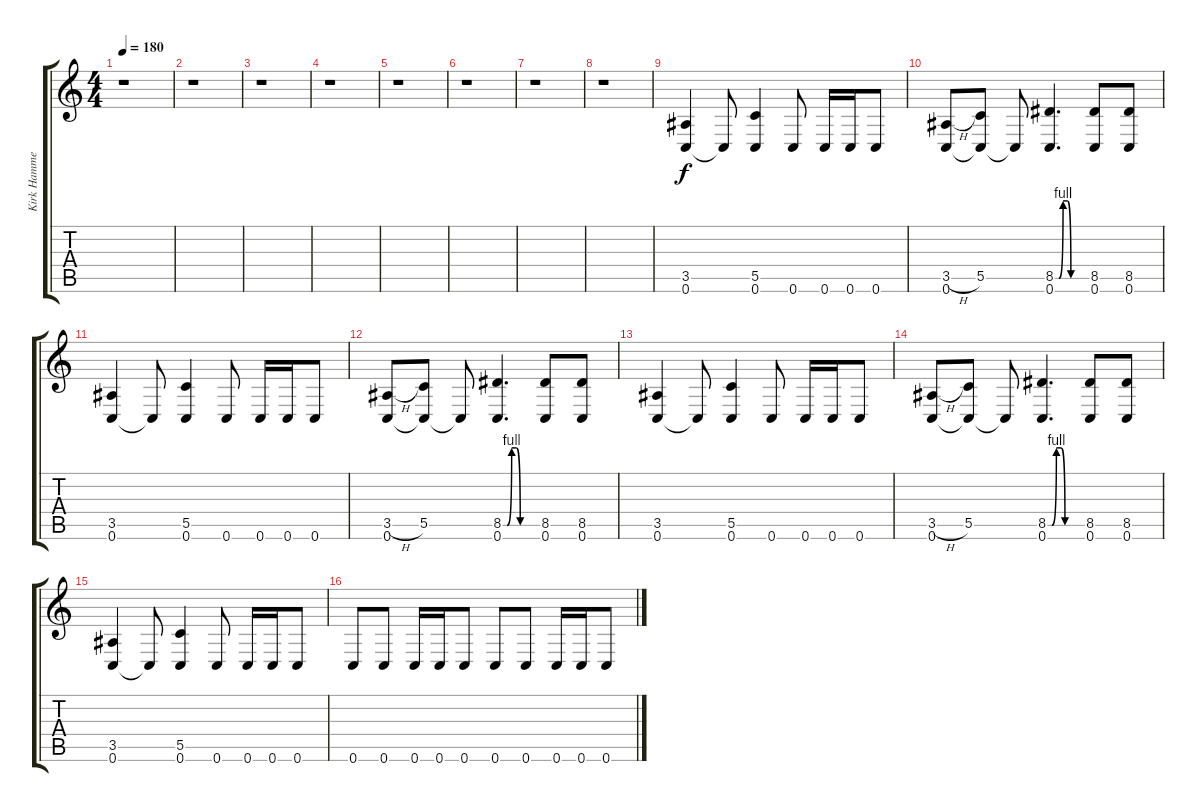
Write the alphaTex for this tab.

\track ("Kirk Hammet" "Kirk Hamme") {instrument distortionguitar}
\staff {score tabs}
\tuning (D4 A3 F3 C3 G2 C2) {hide}
\ts (4 4)
\tempo 180
\clef g2
\ks c
r.1{dy f} |
r.1 |
r.1 |
r.1 |
r.1 |
r.1 |
r.1 |
r.1 |
(3.5 0.6).4 0.6{t}.8 (5.5 0.6).4 0.6.8 0.6.16 0.6.16 0.6.8 |
(3.5{h} 0.6).8 (5.5 0.6{t}).8 0.6{t}.8 (8.5{be (custom 0 0 7 0 15 4 23 4 30 0 45 0 60 0)} 0.6).4{d} (8.5 0.6).8 (8.5 0.6).8 |
(3.5 0.6).4 0.6{t}.8 (5.5 0.6).4 0.6.8 0.6.16 0.6.16 0.6.8 |
(3.5{h} 0.6).8 (5.5 0.6{t}).8 0.6{t}.8 (8.5{be (custom 0 0 7 0 15 4 23 4 30 0 45 0 60 0)} 0.6).4{d} (8.5 0.6).8 (8.5 0.6).8 |
(3.5 0.6).4 0.6{t}.8 (5.5 0.6).4 0.6.8 0.6.16 0.6.16 0.6.8 |
(3.5{h} 0.6).8 (5.5 0.6{t}).8 0.6{t}.8 (8.5{be (custom 0 0 7 0 15 4 23 4 30 0 45 0 60 0)} 0.6).4{d} (8.5 0.6).8 (8.5 0.6).8 |
(3.5 0.6).4 0.6{t}.8 (5.5 0.6).4 0.6.8 0.6.16 0.6.16 0.6.8 |
0.6.8 0.6.8 0.6.16 0.6.16 0.6.8 0.6.8 0.6.8 0.6.16 0.6.16 0.6.8
